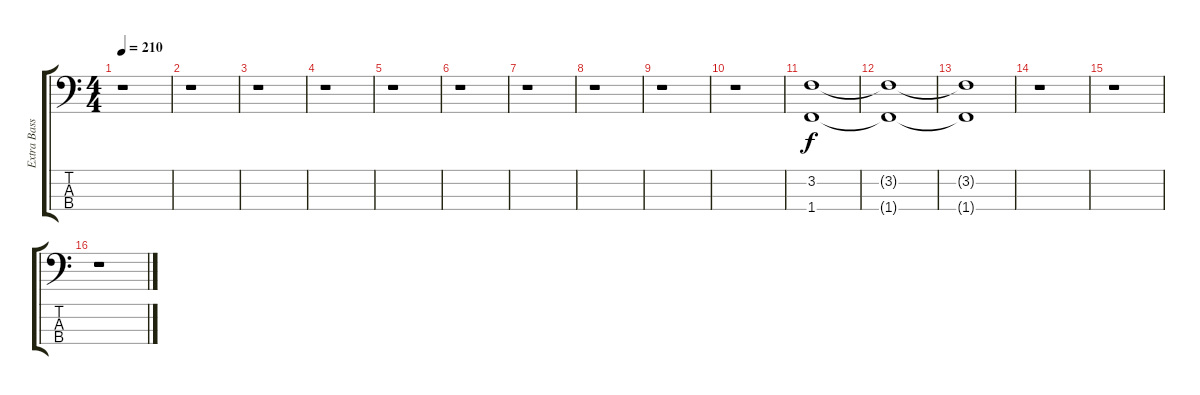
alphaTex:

\track ("Extra Bass" "Extra Bass") {instrument slapbass2}
\staff {score tabs}
\tuning (G2 D2 A1 E1) {hide}
\ts (4 4)
\tempo 210
\clef f4
\ks c
r.1{dy f} |
r.1 |
r.1 |
r.1 |
r.1 |
r.1 |
r.1 |
r.1 |
r.1 |
r.1 |
(3.2 1.4).1 |
(3.2{t} 1.4{t}).1 |
(3.2{t} 1.4{t}).1 |
r.1 |
r.1 |
r.1
